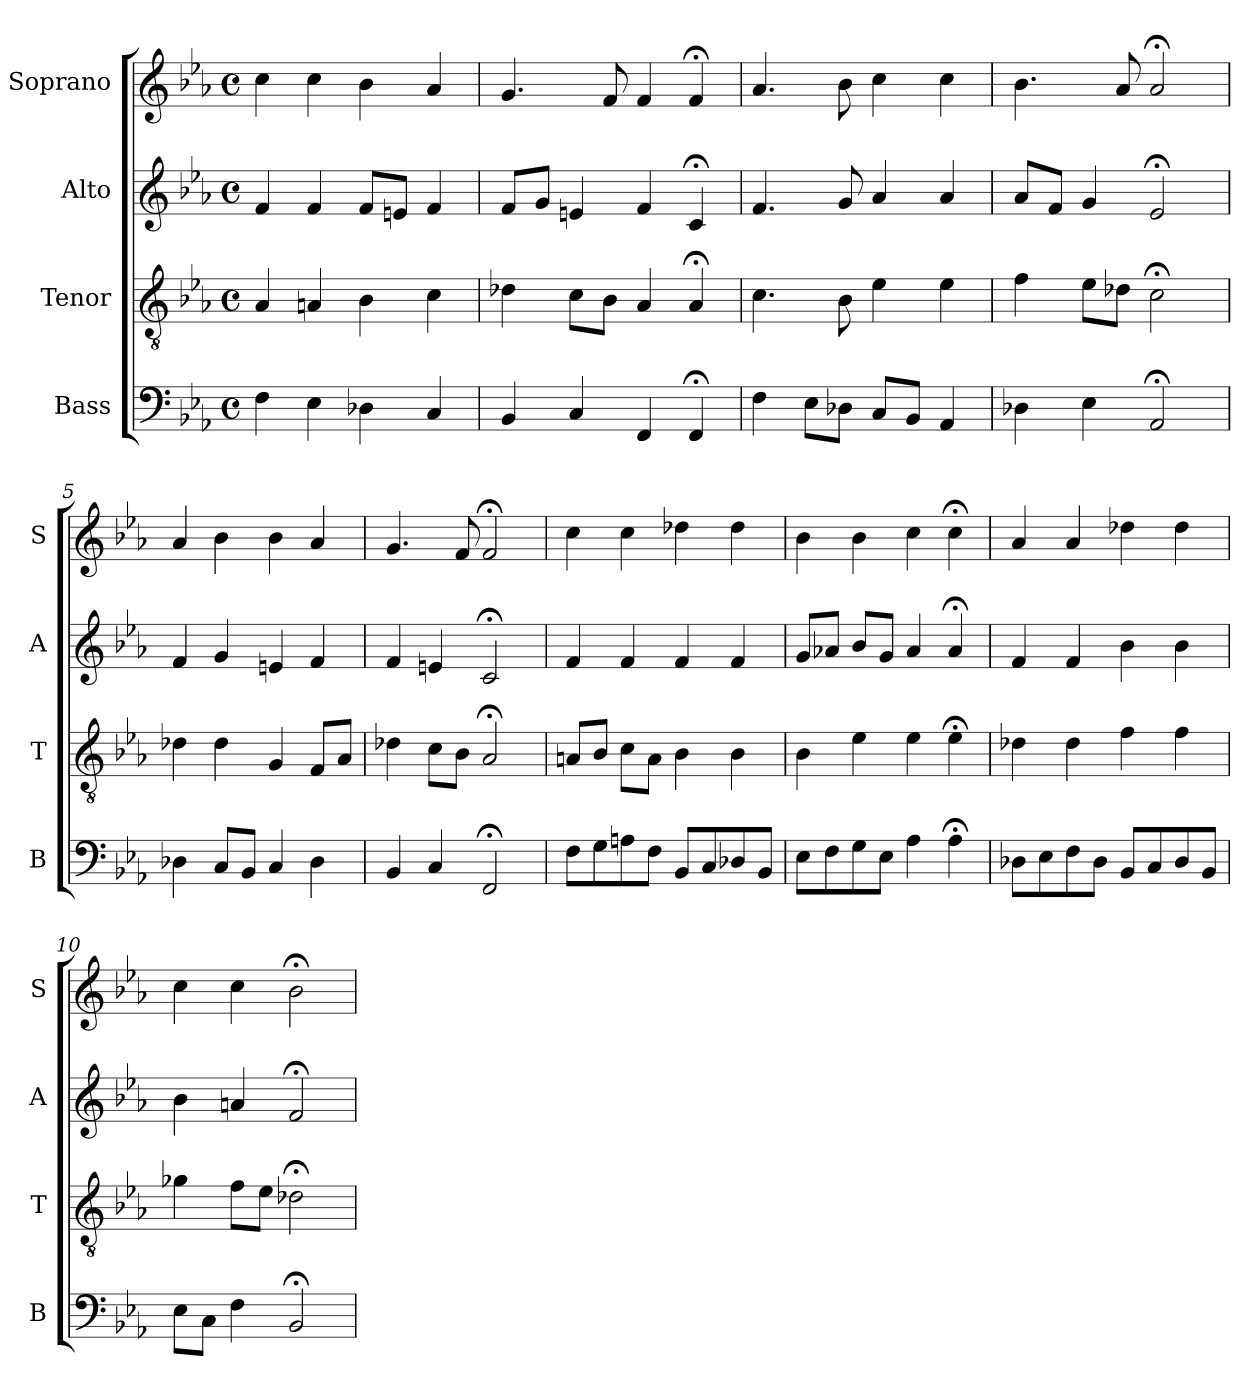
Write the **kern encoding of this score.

**kern	**kern	**kern	**kern
*part4	*part3	*part2	*part1
*staff4	*staff3	*staff2	*staff1
*I"Bass	*I"Tenor	*I"Alto	*I"Soprano
*I'B	*I'T	*I'A	*I'S
*clefF4	*clefGv2	*clefG2	*clefG2
*k[b-e-a-]	*k[b-e-a-]	*k[b-e-a-]	*k[b-e-a-]
*F:dor	*F:dor	*F:dor	*F:dor
*M4/4	*M4/4	*M4/4	*M4/4
*met(c)	*met(c)	*met(c)	*met(c)
*MM100	*MM100	*MM100	*MM100
=1	=1	=1	=1
4F	4A-	4f	4cc
4E-	4An	4f	4cc
4D-X	4B-	8fL	4b-
.	.	8enJ	.
4Ci	4ci	4fi	4a-i
=2	=2	=2	=2
4BB-	4d-X	8fL	4.g
.	.	8gJ	.
4C	8cL	4en	.
.	8B-J	.	8f
4FF	4A-	4f	4f
4FF;<	4A-;<	4c;<	4f;<
=3	=3	=3	=3
4F	4.c	4.f	4.a-
8E-L	.	.	.
8D-XJ	8B-	8g	8b-
8CL	4e-	4a-	4cc
8BB-J	.	.	.
4AA-	4e-	4a-	4cc
=4	=4	=4	=4
4D-X	4f	8a-L	4.b-
.	.	8fJ	.
4E-	8e-L	4g	.
.	8d-XJ	.	8a-
2AA-;<	2c;<	2e-;<	2a-;<
=5	=5	=5	=5
4D-X	4d-X	4f	4a-
8CL	4d-	4g	4b-
8BB-J	.	.	.
4C	4G	4en	4b-
4D-	8FL	4f	4a-
.	8A-J	.	.
=6	=6	=6	=6
4BB-	4d-X	4f	4.g
4C	8cL	4en	.
.	8B-J	.	8f
2FF;<	2A-;<	2c;<	2f;<
=7	=7	=7	=7
8FL	8AnL	4f	4cc
8G	8B-J	.	.
8An	8cL	4f	4cc
8FJ	8AJ	.	.
8BB-L	4B-	4f	4dd-X
8C	.	.	.
8D-X	4B-	4f	4dd-
8BB-J	.	.	.
=8	=8	=8	=8
8E-L	4B-	8gL	4b-
8F	.	8a-XJ	.
8G	4e-	8b-L	4b-
8E-J	.	8gJ	.
4A-	4e-	4a-	4cc
4A-;<	4e-;<	4a-;<	4cc;<
=9	=9	=9	=9
8D-XL	4d-X	4f	4a-
8E-	.	.	.
8F	4d-	4f	4a-
8D-J	.	.	.
8BB-L	4f	4b-	4dd-X
8C	.	.	.
8D-	4f	4b-	4dd-
8BB-J	.	.	.
=10	=10	=10	=10
8E-L	4g-X	4b-	4cc
8CJ	.	.	.
4F	8fL	4an	4cc
.	8e-J	.	.
2BB-;<	2d-X;<	2f;<	2b-;<
=	=	=	=
*-	*-	*-	*-
